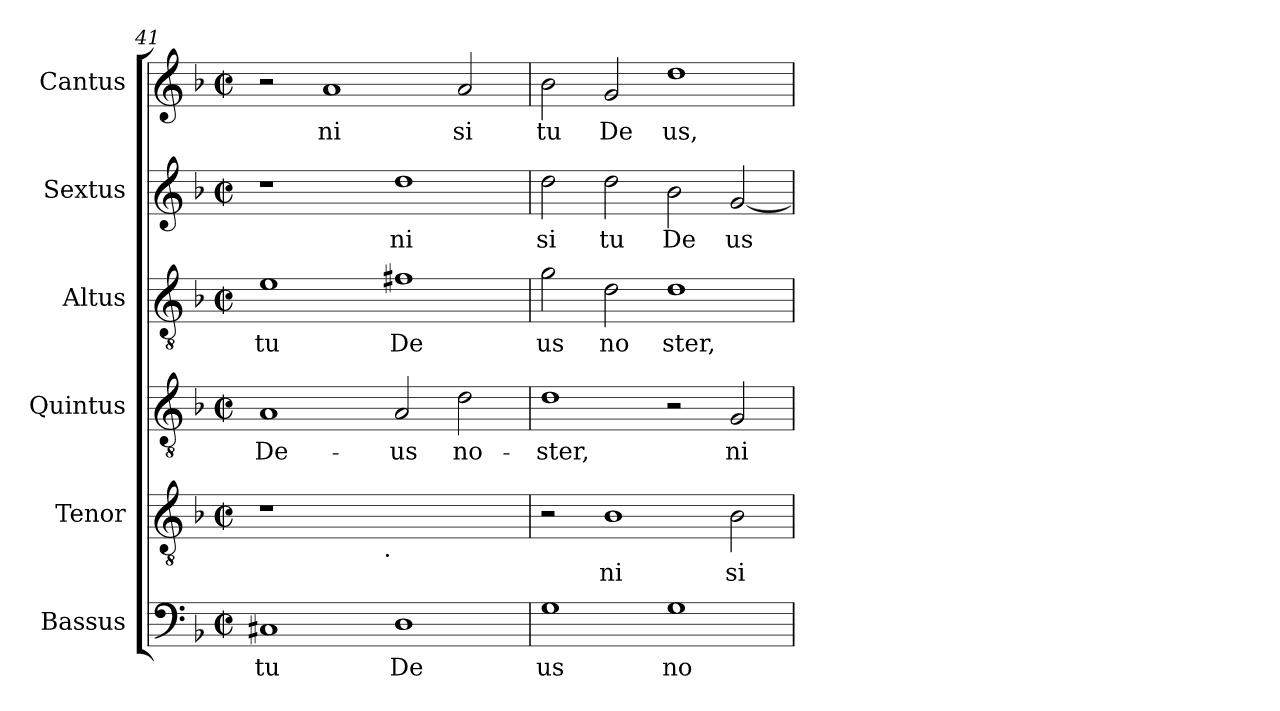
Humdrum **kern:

**kern	**text	**kern	**text	**kern	**text	**kern	**text	**kern	**text	**kern	**text
*part6	*part6	*part5	*part5	*part4	*part4	*part3	*part3	*part2	*part2	*part1	*part1
*staff6	*staff6	*staff5	*staff5	*staff4	*staff4	*staff3	*staff3	*staff2	*staff2	*staff1	*staff1
*I"Bassus	*	*I"Tenor	*	*I"Quintus	*	*I"Altus	*	*I"Sextus	*	*I"Cantus	*
*clefF4	*	*clefGv2	*	*clefGv2	*	*clefGv2	*	*clefG2	*	*clefG2	*
*k[b-]	*	*k[b-]	*	*k[b-]	*	*k[b-]	*	*k[b-]	*	*k[b-]	*
*F:	*	*F:	*	*F:	*	*F:	*	*F:	*	*F:	*
*M2/2	*	*M2/2	*	*M2/2	*	*M2/2	*	*M2/2	*	*M2/2	*
*met(c|)	*	*met(c|)	*	*met(c|)	*	*met(c|)	*	*met(c|)	*	*met(c|)	*
=41	=41	=41	=41	=41	=41	=41	=41	=41	=41	=41	=41
!	!LO:LY:b	!	!	!	!LO:LY:b:cj	!	!LO:LY:b	!	!	!	!
*	*	*^	*	*	*	*	*	*	*	*	*
1C#X	tu	1r	2ryy	.	1A	De-	1e	tu	1r	.	2r	.
!	!	!	!	!	!	!	!	!	!	!	!	!LO:LY:b
.	.	.	4...ryy	.	.	.	.	.	.	.	1a	ni
!	!	!	!LO:TX:b:t=.	!	!	!	!	!	!	!	!	!
.	.	.	1ryy	.	.	.	.	.	.	.	.	.
!	!LO:LY:b	!	!	!	!	!LO:LY:b:cj	!	!LO:LY:b	!	!LO:LY:b	!	!
1D	De	1ryy	.	.	2A/	-us	1f#X	De	1dd	ni	.	.
!	!	!	!	!	!	!LO:LY:b:cj	!	!	!	!	!	!LO:LY:b
.	.	.	.	.	2d\	no-	.	.	.	.	2a/	si
.	.	.	32ryy	.	.	.	.	.	.	.	.	.
=42	=42	=42	=42	=42	=42	=42	=42	=42	=42	=42	=42	=42
!	!LO:LY:b	!	!	!	!	!LO:LY:b:cj	!	!LO:LY:b	!	!LO:LY:b	!	!LO:LY:b
*	*	*v	*v	*	*	*	*	*	*	*	*	*
1G	us	2r	.	1d	-ster,	2g\	us	2dd\	si	2b-\	tu
!	!	!	!LO:LY:b:cj	!	!	!	!LO:LY:b	!	!LO:LY:b	!	!LO:LY:b
.	.	1B-	ni	.	.	2d\	no	2dd\	tu	2g/	De
!	!LO:LY:b	!	!	!	!	!	!LO:LY:b	!	!LO:LY:b	!	!LO:LY:b
1G	no	.	.	2r	.	1d	ster,	2b-\	De	1dd	us,
!	!	!	!LO:LY:b:cj	!	!LO:LY:b:cj	!	!	!	!LO:LY:b	!	!
.	.	2B-\	si	2G/	ni-	.	.	[<2g/	us	.	.
=	=	=	=	=	=	=	=	=	=	=	=
*-	*-	*-	*-	*-	*-	*-	*-	*-	*-	*-	*-
